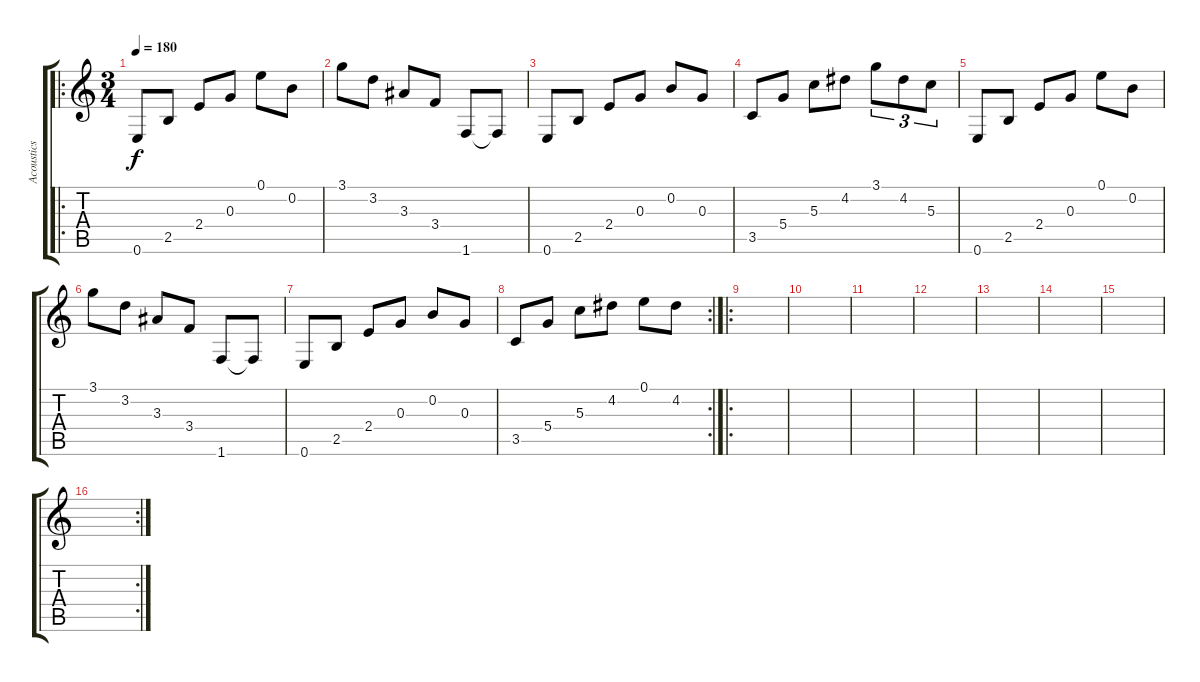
\track ("Acoustics" "Acoustics") {instrument acousticguitarsteel}
\staff {score tabs}
\tuning (E4 B3 G3 D3 A2 E2) {hide}
\ro
\ts (3 4)
\tempo 180
\clef g2
\ks c
0.6.8{dy f instrument acousticguitarsteel} 2.5.8 2.4.8 0.3.8 0.1.8 0.2.8 |
3.1.8 3.2.8 3.3.8 3.4.8 1.6.8 1.6{t}.8 |
0.6.8 2.5.8 2.4.8 0.3.8 0.2.8 0.3.8 |
3.5.8 5.4.8 5.3.8 4.2.8 3.1.8{tu (3 2)} 4.2.8{tu (3 2)} 5.3.8{tu (3 2)} |
0.6.8 2.5.8 2.4.8 0.3.8 0.1.8 0.2.8 |
3.1.8 3.2.8 3.3.8 3.4.8 1.6.8 1.6{t}.8 |
0.6.8 2.5.8 2.4.8 0.3.8 0.2.8 0.3.8 |
\rc 2
3.5.8 5.4.8 5.3.8 4.2.8 0.1.8 4.2.8 |
\ro
|
|
|
|
|
|
|
\rc 2
